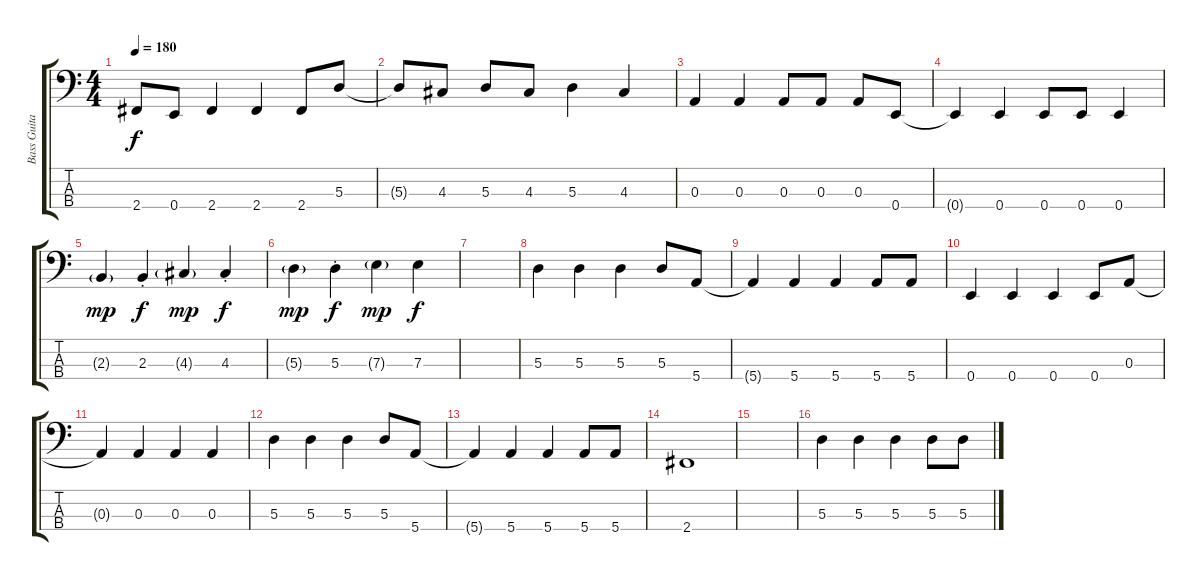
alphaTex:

\track ("Bass Guitar" "Bass Guita") {instrument electricbasspick}
\staff {score tabs}
\tuning (G2 D2 A1 E1) {hide}
\ts (4 4)
\tempo 180
\clef f4
\ks c
2.4.8{dy f} 0.4.8 2.4.4 2.4.4 2.4.8 5.3.8 |
5.3{t}.8 4.3.8 5.3.8 4.3.8 5.3.4 4.3.4 |
0.3.4 0.3.4 0.3.8 0.3.8 0.3.8 0.4.8 |
0.4{t}.4 0.4.4 0.4.8 0.4.8 0.4.4 |
2.3{g}.4{dy mp} 2.3{st}.4{dy f} 4.3{g}.4{dy mp} 4.3{st}.4{dy f} |
5.3{g}.4{dy mp} 5.3{st}.4{dy f} 7.3{g}.4{dy mp} 7.3.4{dy f} |
|
5.3.4 5.3.4 5.3.4 5.3.8 5.4.8 |
5.4{t}.4{beam Up} 5.4.4 5.4.4 5.4.8 5.4.8 |
0.4.4 0.4.4 0.4.4 0.4.8 0.3.8 |
0.3{t}.4 0.3.4 0.3.4 0.3.4 |
5.3.4 5.3.4 5.3.4 5.3.8 5.4.8 |
5.4{t}.4 5.4.4 5.4.4 5.4.8 5.4.8 |
2.4.1 |
|
5.3.4 5.3.4 5.3.4 5.3.8 5.3.8
